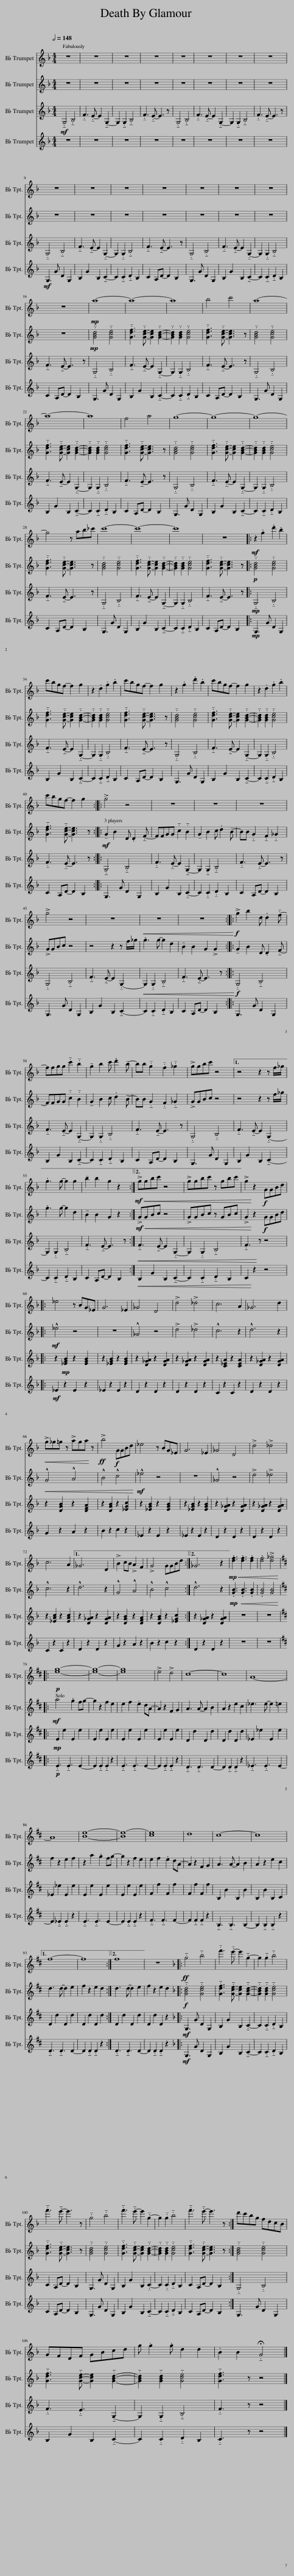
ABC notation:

X:1
%%score 1 2 3 4
L:1/8
Q:1/2=148
M:4/4
I:linebreak $
K:none
V:1 treble transpose=-2
V:2 treble transpose=-2
V:3 treble transpose=-2
V:4 treble transpose=-2
V:1
[K:F] z8 | z8 | z8 | z8 | z8 | %5
 z8 | z8 | z8 |$ z8 | z8 | %10
 z8 | z8 | z8 | z8 | z8 |$ %15
 z8 |!mp! a8- | a8- | a8 | b4 c'4 | %20
 a8- |$ a8- | a8 | f4 a4 | g8- | %25
 g8- | g8- |$ g4 z ab_c' | c'8- | c'8- | %30
 c'8 | z8 |:!mf! z2 .g2 .d'2 .b2 |$ c'bgf- f2 g2 | z2 .d2 .g2 .b2 | %35
 c'bgf- f2 g2 | z2 .g2 .d'2 .b2 | c'bgf- f2 g2 | z2 .d2 .g2 .b2 |$ c'bgf- f2 g2 :: %40
 !>!g4 z4 | z8 | z8 | z8 |$ !>!g4 z4 | %45
 z8 |!<(! z8 | z8!<)! ::!f! !>!g2 b2 d .d2 !tenuto!.f- |$ ffgg !tenuto!.c'2 !tenuto!.b2 | %50
 !tenuto!g2 b2 c' .d'2 !tenuto!b- | bb !tenuto!.g2 !tenuto!.f2 !tenuto!._g2 | !>!ggbc' z4 |1 z4 z2 z f/_g/ |$ .g3 g- g2 g2 | %55
 !tenuto!b2 b2 g2 z2 :|2!mf!!<(! !>!ggbc' z4 | !>!ggbc' z gbc' || !>!g2!<)! z2!f! GGBd |:$ _e4 z BG_E | %60
 G6 _E2 | _G4 D4 | !>!d4 !>!_d4 | c6 A2 | _G6 d2 |$ %65
!<(! !>!g_g=g z !>!aga!<)! z |!ff! !>!b4!f! GGBd | _e4 z BG_E | G6 _E2 | _G4 D4 | %70
 !>!d4 !>!_d4 |$ c6 A2 |1 _G6 D2 | !>!B2 cB !>!A2 F2 | !>!G4 GGBd :|2 %75
 _G6 z2 ||!mp!!<(! .[df]3 .[df]3 .[df]2 | .[df]4 !>![d_g]4!<)! |:$[K:D]!p! [eg]8- | [eg]8- | %80
 [eg]8 | !>!e4 !>!d4 | c8- | c8 | A8- |$ %85
 A8 | [Be]8- | [Be-]8 | [ce]8 | d8 | %90
 c8- | c8 |1$ f8- | f8 :|2 f8 || %95
 z8 |:[K:F]!ff! !tenuto!.g4 !tenuto!.b4 | !tenuto!.f'3 !tenuto!.e'- e'2 !tenuto!.g2- | g2 !tenuto!.g2 !tenuto!.b4 |$ !tenuto!.f'3 !tenuto!.e'- e'3 z | %100
 !tenuto!.g4 !tenuto!.b4 | !tenuto!.f'3 !tenuto!.e'- e'2 !tenuto!.g2- | g2 !tenuto!.g2 !tenuto!.b4 | !tenuto!.f'3 !tenuto!.e'- e'3 z :| d'c'bg fdcB |$ %105
 GFDF GBcd | g .g2 .g d2 d2 | .B2 B2 !tenuto!.!fermata!G4 |] %108
V:2
[K:F] z8 | z8 | z8 | z8 | z8 | %5
 z8 | z8 | z8 |$ z8 | z8 | %10
 z8 | z8 | z8 | z8 | z8 |$ %15
 z8 |!mp! !tenuto!.[GBd]4 !tenuto!.[Gce]4 | !tenuto!.[Gdf]3 !tenuto!.[Gce]- [Gce]2 !tenuto!.[GBd]2- | !tenuto!.[GBd]2 !tenuto!.[GBd]2 !tenuto!.[Gce]4 | !tenuto!.[Gdf]3 !tenuto!.[Gce]- [Gce]3 z | %20
 !tenuto!.[GBd]4 !tenuto!.[Gce]4 |$ !tenuto!.[Gdf]3 !tenuto!.[Gce]- [Gce]2 !tenuto!.[GBd]2- | !tenuto!.[GBd]2 !tenuto!.[GBd]2 !tenuto!.[Gce]4 | !tenuto!.[Gdf]3 !tenuto!.[Gce]- [Gce]3 z | !tenuto!.[GBd]4 !tenuto!.[Gce]4 | %25
 !tenuto!.[Gdf]3 !tenuto!.[Gce]- [Gce]2 !tenuto!.[GBd]2- | !tenuto!.[GBd]2 !tenuto!.[GBd]2 !tenuto!.[Gce]4 |$ !tenuto!.[Gdf]3 !tenuto!.[Gce]- [Gce]3 z | !tenuto!.[GBd]4 !tenuto!.[Gce]4 | !tenuto!.[Gdf]3 !tenuto!.[Gce]- [Gce]2 !tenuto!.[GBd]2- | %30
 !tenuto!.[GBd]2 !tenuto!.[GBd]2 !tenuto!.[Gce]4 | !tenuto!.[Gdf]3 !tenuto!.[Gce]- [Gce]3 z |:!p! !tenuto!.[GBd]4 !tenuto!.[Gce]4 |$ !tenuto!.[Gdf]3 !tenuto!.[Gce]- [Gce]2 !tenuto!.[GBd]2- | !tenuto!.[GBd]2 !tenuto!.[GBd]2 !tenuto!.[Gce]4 | %35
 !tenuto!.[Gdf]3 !tenuto!.[Gce]- [Gce]3 z | !tenuto!.[GBd]4 !tenuto!.[Gce]4 | !tenuto!.[Gdf]3 !tenuto!.[Gce]- [Gce]2 !tenuto!.[GBd]2- | !tenuto!.[GBd]2 !tenuto!.[GBd]2 !tenuto!.[Gce]4 |$ !tenuto!.[Gdf]3 !tenuto!.[Gce]- [Gce]3 z :: %40
!mf! !tenuto!G2 B2 D .D2 !tenuto!.F- | FFGG !tenuto!.c2 !tenuto!.B2 | !tenuto!G2 B2 c .d2 !tenuto!B- | BB !tenuto!.G2 !tenuto!.F2 !tenuto!._G2 |$ !>!GGBc z4 | %45
 z4 z2 z f/_g/ | .g3 g- g2 d2 | !tenuto!B2 B2 G2 !>!G2 :: !tenuto!G2 B2 D .D2 !tenuto!.F- |$ FFGG !tenuto!.c2 !tenuto!.B2 | %50
 !tenuto!G2 B2 c .d2 !tenuto!B- | BB !tenuto!.G2 !tenuto!.F2 !tenuto!._G2 | !>!GGBc z4 |1 z4 z2 z f/_g/ |$ .g3 g- g2 d2 | %55
 !tenuto!B2 B2 G2 z2 :|2!mf!!<(! !>!GGBc z4 | !>!GGBc z GBc || !>!G2!<)! z2!f! GGBd |:$!mf! !^!_e4 z4 | %60
 z8 | !^!_G4 z4 | !>!d4 !>!_d4 | !^!c6 z2 | !^!d6 z2 |$ %65
!<(! !^!G4 !^!A4 | !^!B4 !^!c4!<)! |!mf! !^!_e4 z4 | z8 | !^!_G4 z4 | %70
 !>!d4 !>!_d4 |$ !^!c6 z2 |1 !^!d6 z2 | !^!G4 !^!A4 | !^!B4 !^!c4 :|2 %75
 !^!d6 z2 ||!mp! .[GB]3!<(! .[GB]3 .[GB]2 | .[GB]4 [GB]4!<)! |:$[K:D]!mf! a4 .g2 fg- | g2 z2 f2 e2 | %80
 e2 f2 .e2 dA- | A2 z2 F2 G2 | A3 A- A2 B2 | A2 z2 e2 c2 | _e3 e- e2 =e2 |$ %85
 f2 z2 e2 f2 | z2 a2 .g2 fg- | g2 z2 f2 e2 | e2 f2 .e2 dA- | A2 z2 F2 G2 | %90
 A3 A- A2 B2 | A2 z2 e2 c2 |1$ d3 d- d2 e2 | f2 z2 e2 d2 :|2 d3 d- d2 e2 || %95
 f2 z2 e2 d2 |:[K:F]!f! !tenuto!.[GBd]4 !tenuto!.[Gce]4 | !tenuto!.[Gdf]3 !tenuto!.[Gce]- [Gce]2 !tenuto!.[GBd]2- | !tenuto!.[GBd]2 !tenuto!.[GBd]2 !tenuto!.[Gce]4 |$ !tenuto!.[Gdf]3 !tenuto!.[Gce]- [Gce]3 z | %100
 !tenuto!.[GBd]4 !tenuto!.[Gce]4 | !tenuto!.[Gdf]3 !tenuto!.[Gce]- [Gce]2 !tenuto!.[GBd]2- | !tenuto!.[GBd]2 !tenuto!.[GBd]2 !tenuto!.[Gce]4 | !tenuto!.[Gdf]3 !tenuto!.[Gce]- [Gce]3 z :| !tenuto!.[GBd]4 !tenuto!.[Gce]4 |$ %105
 !tenuto!.[Gdf]3 !tenuto!.[Gce]- [Gce]2 !tenuto!.[GBd]2- | !tenuto!.[GBd]2 !tenuto!.[GBd]2 !tenuto!.[Gce]4 | !tenuto!.[Gdf]3 z z4 |] %108
V:3
[K:F]!mf! !tenuto!.G,4 !tenuto!.B,4 | !tenuto!.F3 !tenuto!.E- E2 !tenuto!.G,2- | G,2 !tenuto!.G,2 !tenuto!.B,4 | !tenuto!.F3 !tenuto!.E- E3 z | !tenuto!.G,4 !tenuto!.B,4 | %5
 !tenuto!.F3 !tenuto!.E- E2 !tenuto!.G,2- | G,2 !tenuto!.G,2 !tenuto!.B,4 | !tenuto!.F3 !tenuto!.E- E3 z |$ !tenuto!.G,4 !tenuto!.B,4 | !tenuto!.F3 !tenuto!.E- E2 !tenuto!.G,2- | %10
 G,2 !tenuto!.G,2 !tenuto!.B,4 | !tenuto!.F3 !tenuto!.E- E3 z | !tenuto!.G,4 !tenuto!.B,4 | !tenuto!.F3 !tenuto!.E- E2 !tenuto!.G,2- | G,2 !tenuto!.G,2 !tenuto!.B,4 |$ %15
 !tenuto!.F3 !tenuto!.E- E3 z | !tenuto!.G,4 !tenuto!.B,4 | !tenuto!.F3 !tenuto!.E- E2 !tenuto!.G,2- | G,2 !tenuto!.G,2 !tenuto!.B,4 | !tenuto!.F3 !tenuto!.E- E3 z | %20
 !tenuto!.G,4 !tenuto!.B,4 |$ !tenuto!.F3 !tenuto!.E- E2 !tenuto!.G,2- | G,2 !tenuto!.G,2 !tenuto!.B,4 | !tenuto!.F3 !tenuto!.E- E3 z | !tenuto!.G,4 !tenuto!.B,4 | %25
 !tenuto!.F3 !tenuto!.E- E2 !tenuto!.G,2- | G,2 !tenuto!.G,2 !tenuto!.B,4 |$ !tenuto!.F3 !tenuto!.E- E3 z | !tenuto!.G,4 !tenuto!.B,4 | !tenuto!.F3 !tenuto!.E- E2 !tenuto!.G,2- | %30
 G,2 !tenuto!.G,2 !tenuto!.B,4 | !tenuto!.F3 !tenuto!.E- E3 z |:!mp! !tenuto!.G,4 !tenuto!.B,4 |$ !tenuto!.F3 !tenuto!.E- E2 !tenuto!.G,2- | G,2 !tenuto!.G,2 !tenuto!.B,4 | %35
 !tenuto!.F3 !tenuto!.E- E3 z | !tenuto!.G,4 !tenuto!.B,4 | !tenuto!.F3 !tenuto!.E- E2 !tenuto!.G,2- | G,2 !tenuto!.G,2 !tenuto!.B,4 |$ !tenuto!.F3 !tenuto!.E- E3 z :: %40
 !tenuto!.G,4 !tenuto!.B,4 | !tenuto!.F3 !tenuto!.E- E2 !tenuto!.G,2- | G,2 !tenuto!.G,2 !tenuto!.B,4 | !tenuto!.F3 !tenuto!.E- E3 z |$ !tenuto!.G,4 !tenuto!.B,4 | %45
 !tenuto!.F3 !tenuto!.E- E2 !tenuto!.G,2- |!<(! G,2 !tenuto!.G,2 !tenuto!.B,4 | !tenuto!.F3 !tenuto!.E- E3 z!<)! ::!f! !tenuto!.G,4 !tenuto!.B,4 |$ !tenuto!.F3 !tenuto!.E- E2 !tenuto!.G,2- | %50
 G,2 !tenuto!.G,2 !tenuto!.B,4 | !tenuto!.F3 !tenuto!.E- E3 z | !tenuto!.G,4 !tenuto!.B,4 |1 !tenuto!.F3 !tenuto!.E- E2 !tenuto!.G,2- |$ G,2 !tenuto!.G,2 !tenuto!.B,4 | %55
 !tenuto!.F3 !tenuto!.E- E3 z :|2!<(! !tenuto!.F3 !tenuto!.E- E2 !tenuto!.G,2- | G,2 !tenuto!.G,2 !tenuto!.B,4 || !tenuto!.F3!<)! z z4 |:$ z2!mp! [_EGB]2 z2 [EGB]2 | %60
 z2 [_EGB]2 z2 [EGB]2 | z2 [D_GA]2 z2 [DGA]2 | z2 [D_GA]2 z2 [DGA]2 | z2 [C_EA]2 z2 [CEA]2 | z2 [D_GA]2 z2 [DGA]2 |$ %65
 z2 [DGB]2 z2 [DFA]2 | z2 [DGB]2 z2 [_EGc]2 | z2 [_EGB]2 z2 [EGB]2 | z2 [_EGB]2 z2 [EGB]2 | z2 [D_GA]2 z2 [DGA]2 | %70
 z2 [D_GA]2 z2 [DGA]2 |$ z2 [_EAc]2 z2 [EAc]2 |1 z2 [D_GA]2 z2 [DGA]2 | z2 [DGB]2 z2 [DFA]2 | z2 [DGB]2 z2 [_EGc]2 :|2 %75
 z2 [D_GA]2 z2 [DGA]2 || z8 | z8 |:$[K:D]!mp! E2 e2 E2 e2 | E2 e2 E2 e2 | %80
 E2 e2 E2 e2 | E2 e2 E2 e2 | D2 d2 D2 d2 | D2 d2 D2 d2 | _E2 _e2 E2 e2 |$ %85
 _E2 _e2 E2 e2 | E2 e2 E2 e2 | E2 e2 E2 e2 | F2 f2 F2 f2 | F2 f2 F2 f2 | %90
 B,2 B2 B,2 B2 | B,2 B2 B,2 C2 |1$ D2 d2 D2 d2 | D2 d2 D2 d2 :|2 D2 d2 D2 d2 || %95
 D2 d2 D2 z2 |:[K:F]!mf! G,3 G D2 G,2 | B,2 G2 B,2 !tenuto!.C2- | C2 !tenuto!.C2 !tenuto!.D2 B,2 |$ C2 A,D- D2 B,2 | %100
 G,3 G D2 G,2 | B,2 G2 B,2 !tenuto!.C2- | C2 !tenuto!.C2 !tenuto!.D2 B,2 | C2 A,D- D2 B,2 :| !tenuto!.G,4 !tenuto!.B,4 |$ %105
 !tenuto!.F3 !tenuto!.E3 !tenuto!.G,2- | G,2 !tenuto!.G,2 !tenuto!.B,4 | !tenuto!.F3 z z4 |] %108
V:4
[K:F] z8 | z8 | z8 | z8 | z8 | %5
 z8 | z8 | z8 |$!mf! G,3 G D2 G,2 | B,2 G2 B,2 !tenuto!.C2- | %10
 C2 !tenuto!.C2 !tenuto!.D2 B,2 | C2 A,D- D2 B,2 | G,3 G D2 G,2 | B,2 G2 B,2 !tenuto!.C2- | C2 !tenuto!.C2 !tenuto!.D2 B,2 |$ %15
 C2 A,D- D2 B,2 | G,3 G D2 G,2 | B,2 G2 B,2 !tenuto!.C2- | C2 !tenuto!.C2 !tenuto!.D2 B,2 | C2 A,D- D2 B,2 | %20
 G,3 G D2 G,2 |$ B,2 G2 B,2 !tenuto!.C2- | C2 !tenuto!.C2 !tenuto!.D2 B,2 | C2 A,D- D2 B,2 | G,3 G D2 G,2 | %25
 B,2 G2 B,2 !tenuto!.C2- | C2 !tenuto!.C2 !tenuto!.D2 B,2 |$ C2 A,D- D2 B,2 | G,3 G D2 G,2 | B,2 G2 B,2 !tenuto!.C2- | %30
 C2 !tenuto!.C2 !tenuto!.D2 B,2 | C2 A,D- D2 B,2 |:!mp! G,3 G D2 G,2 |$ B,2 G2 B,2 !tenuto!.C2- | C2 !tenuto!.C2 !tenuto!.D2 B,2 | %35
 C2 A,D- D2 B,2 | G,3 G D2 G,2 | B,2 G2 B,2 !tenuto!.C2- | C2 !tenuto!.C2 !tenuto!.D2 B,2 |$ C2 A,D- D2 B,2 :: %40
 G,3 G D2 G,2 | B,2 G2 B,2 !tenuto!.C2- | C2 !tenuto!.C2 !tenuto!.D2 B,2 | C2 A,D- D2 B,2 |$ G,3 G D2 G,2 | %45
 B,2 G2 B,2 !tenuto!.C2- | C2 !tenuto!.C2 !tenuto!.D2 B,2 | C2 A,D- D2 B,2 :: G,3 G D2 G,2 |$ B,2 G2 B,2 !tenuto!.C2- | %50
 C2 !tenuto!.C2 !tenuto!.D2 B,2 | C2 A,D- D2 B,2 | G,3 G D2 G,2 |1 B,2 G2 B,2 !tenuto!.C2- |$ C2 !tenuto!.C2 !tenuto!.D2 B,2 | %55
 C2 A,D- D2 B,2 :|2!<(! B,2 G2 B,2 !tenuto!.C2- | C2 !tenuto!.C2 !tenuto!.D2 B,2 || C2!<)! z2 z4 |:$!mf! _E2 z2 E2 z2 | %60
 _E2 z2 E2 z2 | D2 z2 D2 z2 | D2 z2 D2 z2 | C2 z2 C2 z2 | D2 z2 D2 z2 |$ %65
 G2 z2 A2 z2 | B2 z2 c2 z2 | _E2 z2 E2 z2 | _E2 z2 E2 z2 | D2 z2 D2 z2 | %70
 D2 z2 D2 z2 |$ C2 z2 C2 z2 |1 D2 z2 D2 z2 | G2 z2 A2 z2 | B2 z2 c2 z2 :|2 %75
 D2 z2 D2 z2 || z8 | z8 |:$[K:D]!p! !tenuto!.E3 !tenuto!.E3 E2- | E2 !tenuto!.E2 !tenuto!.E2 z2 | %80
 !tenuto!.E3 !tenuto!.E3 E2- | E2 !tenuto!.E2 !tenuto!.E2 z2 | !tenuto!.D3 !tenuto!.D3 D2- | D2 !tenuto!.D2 !tenuto!.D2 z2 | !tenuto!._E3 !tenuto!.E3 E2- |$ %85
 E2 !tenuto!._E2 !tenuto!.E2 z2 | !tenuto!.E3 !tenuto!.E3 E2- | E2 !tenuto!.E2 !tenuto!.E2 z2 | !tenuto!.F3 !tenuto!.F3 F2- | F2 !tenuto!.F2 !tenuto!.F2 z2 | %90
 !tenuto!.B,3 !tenuto!.B,3 B,2- | B,2 !tenuto!.B,2 !tenuto!.B,2 z2 |1$ !tenuto!.D3 !tenuto!.D3 D2- | D2 !tenuto!.D2 !tenuto!.D2 z2 :|2 !tenuto!.D3 !tenuto!.D3 D2- || %95
 D2 !tenuto!.D2 !tenuto!.D2 z2 |:[K:F]!mf! G,3 G D2 G,2 | B,2 G2 B,2 !tenuto!.C2- | C2 !tenuto!.C2 !tenuto!.D2 B,2 |$ C2 A,D- D2 B,2 | %100
 G,3 G D2 G,2 | B,2 G2 B,2 !tenuto!.C2- | C2 !tenuto!.C2 !tenuto!.D2 B,2 | C2 A,D- D2 B,2 :| G,3 G D2 G,2 |$ %105
 B,2 G2 B,2 !tenuto!.C2- | C2 !tenuto!.C2 !tenuto!.D2 B,2 | !tenuto!.C3 z z4 |] %108
